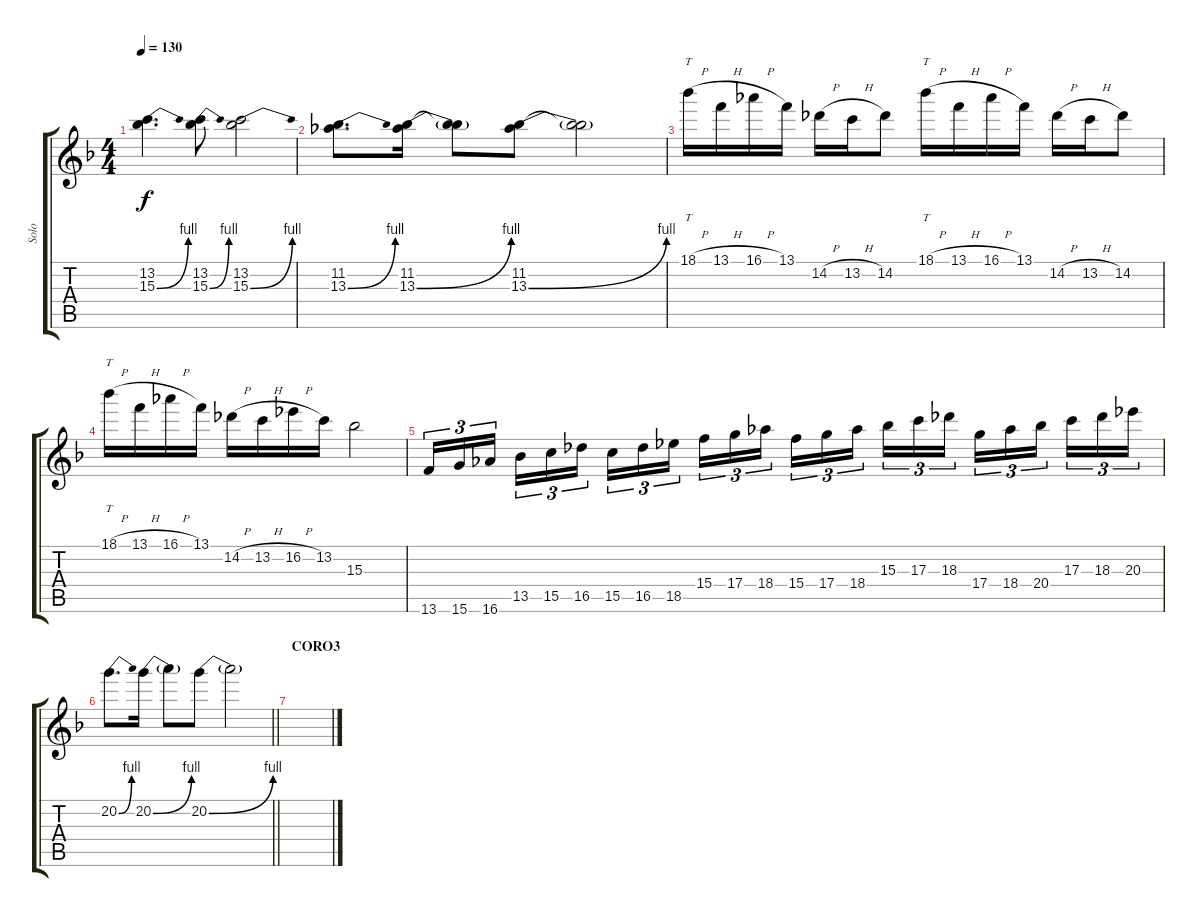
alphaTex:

\track ("Solo" "Solo") {instrument distortionguitar}
\staff {score tabs}
\tuning (E4 B3 G3 D3 A2 E2) {hide}
\ts (4 4)
\tempo 130
\clef g2
\ks dminor
(13.2 15.3{be (bend 0 0 60 4)}).4{d dy f} (13.2 15.3{be (bend 0 0 60 4)}).8 (13.2 15.3{be (bend 0 0 60 4)}).2 |
(11.2 13.3{be (bend 0 0 60 4)}).8{d} (11.2 13.3{be (bend 0 0 60 4)}).16 (11.2{t} 13.3{t}).8 (11.2 13.3{be (bend 0 0 60 4)}).8 (11.2{t} 13.3{t}).2 |
18.1{h}.16{tt} 13.1{h}.16 16.1{h}.16 13.1.16 14.2{h}.16 13.2{h}.16 14.2.8 18.1{h}.16{tt} 13.1{h}.16 16.1{h}.16 13.1.16 14.2{h}.16 13.2{h}.16 14.2.8 |
18.1{h}.16{tt} 13.1{h}.16 16.1{h}.16 13.1.16 14.2{h}.16 13.2{h}.16 16.2{h}.16 13.2.16 15.3.2 |
13.6.16{tu (3 2)} 15.6.16{tu (3 2)} 16.6.16{tu (3 2) beam splitsecondary} 13.5.16{tu (3 2)} 15.5.16{tu (3 2)} 16.5.16{tu (3 2)} 15.5.16{tu (3 2)} 16.5.16{tu (3 2)} 18.5.16{tu (3 2) beam splitsecondary} 15.4.16{tu (3 2)} 17.4.16{tu (3 2)} 18.4.16{tu (3 2)} 15.4.16{tu (3 2)} 17.4.16{tu (3 2)} 18.4.16{tu (3 2) beam splitsecondary} 15.3.16{tu (3 2)} 17.3.16{tu (3 2)} 18.3.16{tu (3 2)} 17.4.16{tu (3 2)} 18.4.16{tu (3 2)} 20.4.16{tu (3 2) beam splitsecondary} 17.3.16{tu (3 2)} 18.3.16{tu (3 2)} 20.3.16{tu (3 2)} |
\barLineRight lightlight
20.2{be (bend 0 0 60 4)}.8{d} 20.2{be (bend 0 0 60 4)}.16 20.2{t}.8 20.2{be (bend 0 0 60 4)}.8 20.2{t}.2 |
\section ("" "CORO3")
